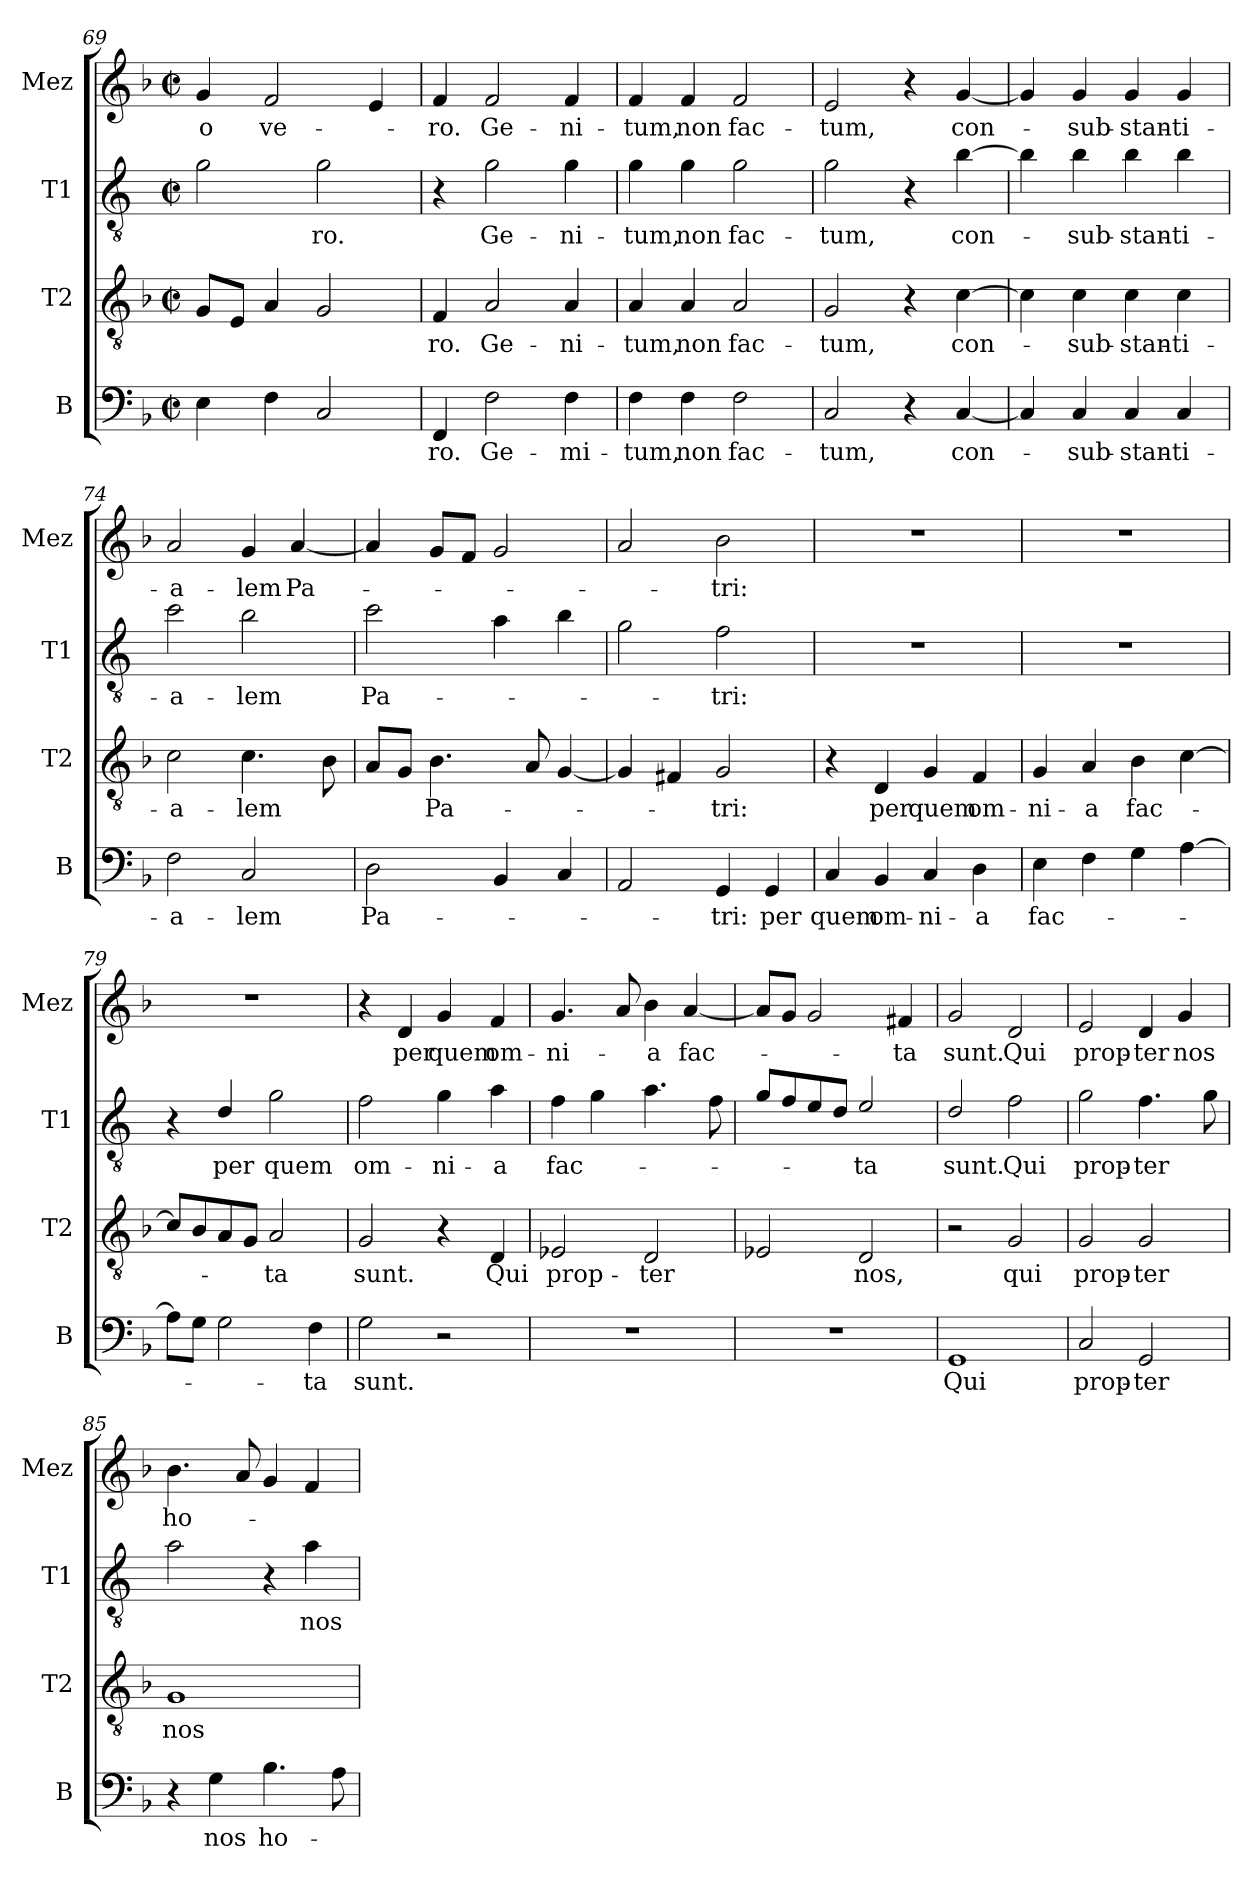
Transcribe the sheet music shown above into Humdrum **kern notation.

**kern	**text	**kern	**text	**kern	**text	**kern	**text
*part4	*part4	*part3	*part3	*part2	*part2	*part1	*part1
*staff4	*staff4	*staff3	*staff3	*staff2	*staff2	*staff1	*staff1
*I"B	*	*I"T2	*	*I"T1	*	*I"Mez	*
*I'B	*	*I'T2	*	*I'T1	*	*I'Mez	*
!!LO:LB:g=z
*clefF4	*	*clefGv2	*	*clefGv2	*	*clefG2	*
*	*	*	*	*ITrd4c7	*	*	*
*k[b-]	*	*k[b-]	*	*k[b-]	*	*k[b-]	*
*M2/2	*	*M2/2	*	*M2/2	*	*M2/2	*
*met(c|)	*	*met(c|)	*	*met(c|)	*	*met(c|)	*
=69	=69	=69	=69	=69	=69	=69	=69
!	!	!	!	!	!	!	!LO:LY:b
4E\	.	8G/L	.	2c\	.	4g/	-o
.	.	8E/J	.	.	.	.	.
!	!	!	!	!	!	!	!LO:LY:b
4F\	.	4A/	.	.	.	2f/	ve-
!	!	!	!	!	!LO:LY:b	!	!
2C/	.	2G/	.	2c\	-ro.	.	.
.	.	.	.	.	.	4e/	.
=70	=70	=70	=70	=70	=70	=70	=70
!	!LO:LY:b	!	!LO:LY:b	!	!	!	!LO:LY:b
4FF/	-ro.	4F/	-ro.	4r	.	4f/	-ro.
!	!LO:LY:b	!	!LO:LY:b	!	!LO:LY:b	!	!LO:LY:b
2F\	Ge-	2A/	Ge-	2c\	Ge-	2f/	Ge-
!	!LO:LY:b	!	!LO:LY:b	!	!LO:LY:b	!	!LO:LY:b
4F\	-mi-	4A/	-ni-	4c\	-ni-	4f/	-ni-
=71	=71	=71	=71	=71	=71	=71	=71
!	!LO:LY:b	!	!LO:LY:b	!	!LO:LY:b	!	!LO:LY:b
4F\	-tum,	4A/	-tum,	4c\	-tum,	4f/	-tum,
!	!LO:LY:b	!	!LO:LY:b	!	!LO:LY:b	!	!LO:LY:b
4F\	non	4A/	non	4c\	non	4f/	non
!	!LO:LY:b	!	!LO:LY:b	!	!LO:LY:b	!	!LO:LY:b
2F\	fac-	2A/	fac-	2c\	fac-	2f/	fac-
=72	=72	=72	=72	=72	=72	=72	=72
!	!LO:LY:b	!	!LO:LY:b	!	!LO:LY:b	!	!LO:LY:b
2C/	-tum,	2G/	-tum,	2c\	-tum,	2e/	-tum,
4r	.	4r	.	4r	.	4r	.
!	!LO:LY:b	!	!LO:LY:b	!	!LO:LY:b	!	!LO:LY:b
[4C/	con-	[4c\	con-	[4e\	con-	[4g/	con-
=73	=73	=73	=73	=73	=73	=73	=73
4C/]	.	4c\]	.	4e\]	.	4g/]	.
!	!LO:LY:b	!	!LO:LY:b	!	!LO:LY:b	!	!LO:LY:b
4C/	-sub-	4c\	-sub-	4e\	-sub-	4g/	sub-
!	!LO:LY:b	!	!LO:LY:b	!	!LO:LY:b	!	!LO:LY:b
4C/	-stan-	4c\	-stan-	4e\	-stan-	4g/	-stan-
!	!LO:LY:b	!	!LO:LY:b	!	!LO:LY:b	!	!LO:LY:b
4C/	-ti-	4c\	-ti-	4e\	-ti-	4g/	-ti-
=74	=74	=74	=74	=74	=74	=74	=74
!	!LO:LY:b	!	!LO:LY:b	!	!LO:LY:b	!	!LO:LY:b
2F\	-a-	2c\	-a-	2f\	-a-	2a/	-a-
!	!LO:LY:b	!	!LO:LY:b	!	!LO:LY:b	!	!LO:LY:b
2C/	-lem	4.c\	-lem	2e\	-lem	4g/	-lem
!	!	!	!	!	!	!	!LO:LY:b
.	.	.	.	.	.	[4a/	Pa-
.	.	8B-\	.	.	.	.	.
!!LO:LB:g=z
=75	=75	=75	=75	=75	=75	=75	=75
!	!LO:LY:b	!	!	!	!LO:LY:b	!	!
2D\	Pa-	8A/L	.	2f\	Pa-	4a/]	.
.	.	8G/J	.	.	.	.	.
!	!	!	!LO:LY:b	!	!	!	!
.	.	4.B-\	Pa-	.	.	8g/L	.
.	.	.	.	.	.	8f/J	.
4BB-/	.	.	.	4d\	.	2g/	.
.	.	8A/	.	.	.	.	.
4C/	.	[4G/	.	4e\	.	.	.
=76	=76	=76	=76	=76	=76	=76	=76
2AA/	.	4G/]	.	2c\	.	2a/	.
.	.	4F#X/	.	.	.	.	.
!	!LO:LY:b	!	!LO:LY:b	!	!LO:LY:b	!	!LO:LY:b
4GG/	-tri:	2G/	-tri:	2B-\	-tri:	2b-\	-tri:
!	!LO:LY:b	!	!	!	!	!	!
4GG/	per	.	.	.	.	.	.
=77	=77	=77	=77	=77	=77	=77	=77
!	!LO:LY:b	!	!	!	!	!	!
4C/	quem	4r	.	1r	.	1r	.
!	!LO:LY:b	!	!LO:LY:b	!	!	!	!
4BB-/	om-	4D/	per	.	.	.	.
!	!LO:LY:b	!	!LO:LY:b	!	!	!	!
4C/	-ni-	4G/	quem	.	.	.	.
!	!LO:LY:b	!	!LO:LY:b	!	!	!	!
4D\	-a	4F/	om-	.	.	.	.
=78	=78	=78	=78	=78	=78	=78	=78
!	!LO:LY:b	!	!LO:LY:b	!	!	!	!
4E\	fac-	4G/	-ni-	1r	.	1r	.
!	!	!	!LO:LY:b	!	!	!	!
4F\	.	4A/	-a	.	.	.	.
!	!	!	!LO:LY:b	!	!	!	!
4G\	.	4B-\	fac-	.	.	.	.
[4A\	.	[4c\	.	.	.	.	.
=79	=79	=79	=79	=79	=79	=79	=79
8A\L]	.	8c/L]	.	4r	.	1r	.
8G\J	.	8B-/	.	.	.	.	.
!	!	!	!	!	!LO:LY:b	!	!
2G\	.	8A/	.	4G/	per	.	.
.	.	8G/J	.	.	.	.	.
!	!	!	!LO:LY:b	!	!LO:LY:b	!	!
.	.	2A/	-ta	2c\	quem	.	.
!	!LO:LY:b	!	!	!	!	!	!
4F\	-ta	.	.	.	.	.	.
!!LO:PB:g=z
=80	=80	=80	=80	=80	=80	=80	=80
!	!LO:LY:b	!	!LO:LY:b	!	!LO:LY:b	!	!
2G\	sunt.	2G/	sunt.	2B-\	om-	4r	.
!	!	!	!	!	!	!	!LO:LY:b
.	.	.	.	.	.	4d/	per
!	!	!	!	!	!LO:LY:b	!	!LO:LY:b
2r	.	4r	.	4c\	-ni-	4g/	quem
!	!	!	!LO:LY:b	!	!LO:LY:b	!	!LO:LY:b
.	.	4D/	Qui	4d\	-a	4f/	om-
=81	=81	=81	=81	=81	=81	=81	=81
!	!	!	!LO:LY:b	!	!LO:LY:b	!	!LO:LY:b
1r	.	2E-X/	prop-	4B-\	fac-	4.g/	-ni-
.	.	.	.	4c\	.	.	.
.	.	.	.	.	.	8a/	.
!	!	!	!LO:LY:b	!	!	!	!LO:LY:b
.	.	2D/	-ter	4.d\	.	4b-\	-a
!	!	!	!	!	!	!	!LO:LY:b
.	.	.	.	.	.	[4a/	fac-
.	.	.	.	8B-\	.	.	.
=82	=82	=82	=82	=82	=82	=82	=82
1r	.	2E-X/	.	8c/L	.	8a/L]	.
.	.	.	.	8B-/	.	8g/J	.
.	.	.	.	8A/	.	2g/	.
.	.	.	.	8G/J	.	.	.
!	!	!	!LO:LY:b	!	!LO:LY:b	!	!
.	.	2D/	nos,	2A/	ta	.	.
!	!	!	!	!	!	!	!LO:LY:b
.	.	.	.	.	.	4f#X/	-ta
=83	=83	=83	=83	=83	=83	=83	=83
!	!LO:LY:b	!	!	!	!LO:LY:b	!	!LO:LY:b
1GG	Qui	2r	.	2G/	sunt.	2g/	sunt.
!	!	!	!LO:LY:b	!	!LO:LY:b	!	!LO:LY:b
.	.	2G/	qui	2B-\	Qui	2d/	Qui
=84	=84	=84	=84	=84	=84	=84	=84
!	!LO:LY:b	!	!LO:LY:b	!	!LO:LY:b	!	!LO:LY:b
2C/	prop-	2G/	prop-	2c\	prop-	2e/	prop-
!	!LO:LY:b	!	!LO:LY:b	!	!LO:LY:b	!	!LO:LY:b
2GG/	-ter	2G/	-ter	4.B-\	-ter	4d/	-ter
!	!	!	!	!	!	!	!LO:LY:b
.	.	.	.	.	.	4g/	nos
.	.	.	.	8c\	.	.	.
!!LO:LB:g=z
=85	=85	=85	=85	=85	=85	=85	=85
!	!	!	!LO:LY:b	!	!	!	!LO:LY:b
4r	.	1G	nos	2d\	.	4.b-\	ho-
!	!LO:LY:b	!	!	!	!	!	!
4G\	nos	.	.	.	.	.	.
.	.	.	.	.	.	8a/	.
!	!LO:LY:b	!	!	!	!	!	!
4.B-\	ho-	.	.	4r	.	4g/	.
!	!	!	!	!	!LO:LY:b	!	!
.	.	.	.	4d\	nos	4f/	.
8A\	.	.	.	.	.	.	.
=	=	=	=	=	=	=	=
*-	*-	*-	*-	*-	*-	*-	*-
